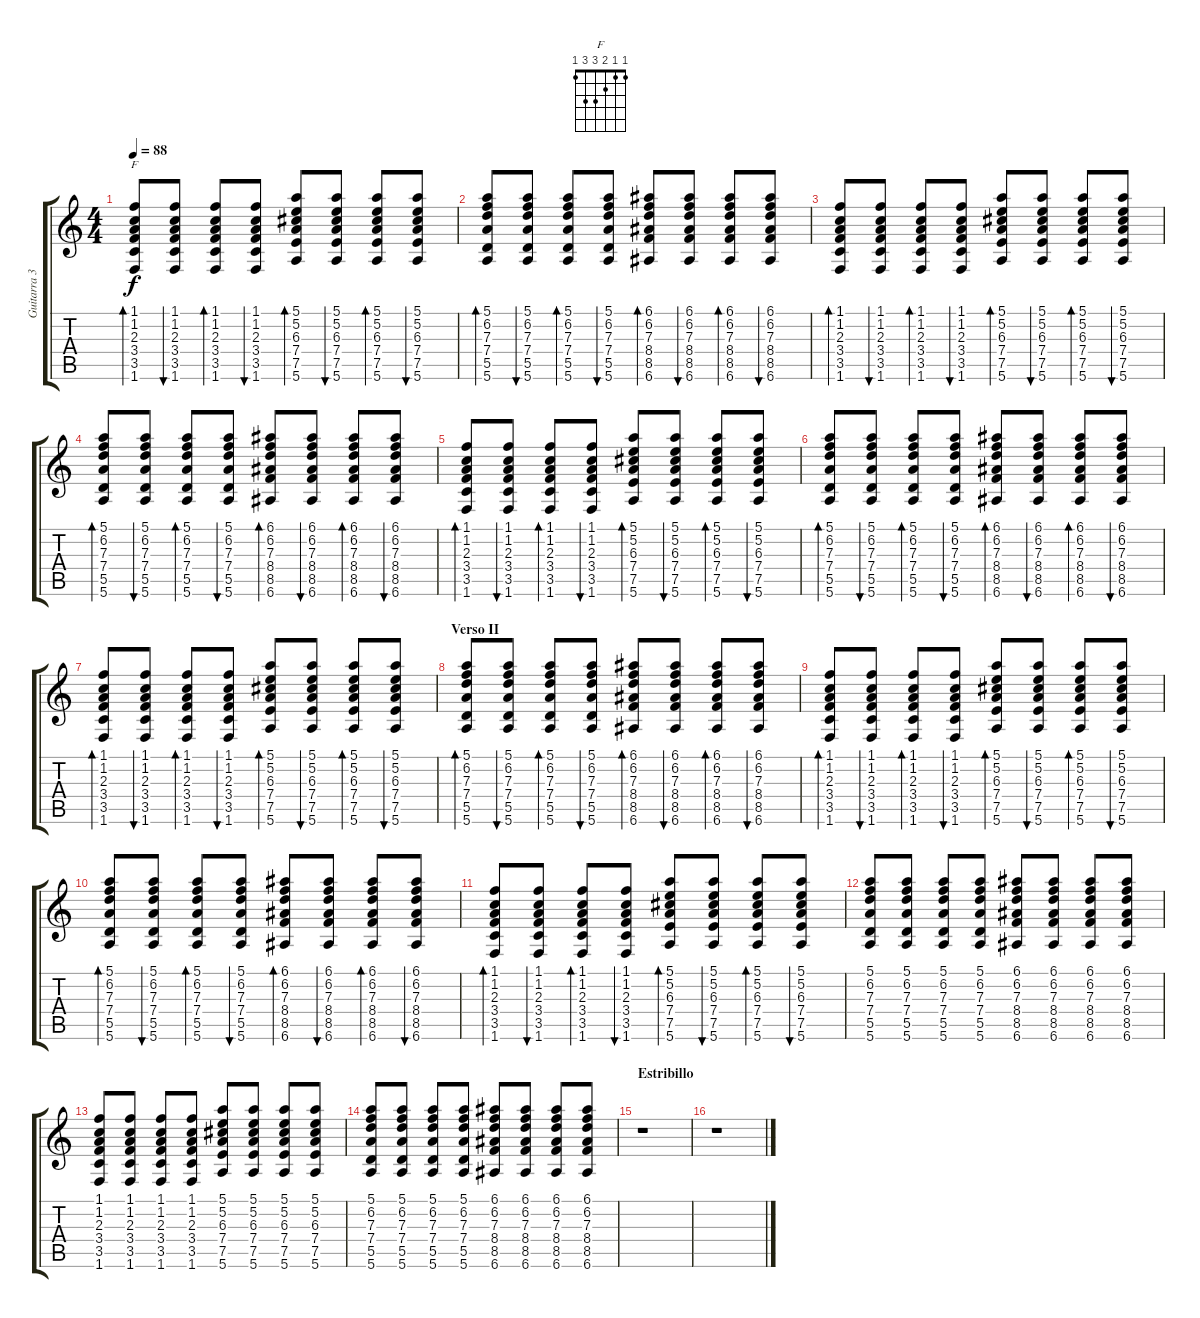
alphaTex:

\track ("Guitarra 3" "Guitarra 3") {instrument acousticguitarsteel}
\staff {score tabs}
\tuning (E4 B3 G3 D3 A2 E2) {hide}
\chord ("F" 1 1 2 3 3 1)
\ts (4 4)
\tempo 88
\clef g2
\ks c
(1.1 1.2 2.3 3.4 3.5 1.6).8{bd 120 ch "F" dy f} (1.1 1.2 2.3 3.4 3.5 1.6).8{bu 120} (1.1 1.2 2.3 3.4 3.5 1.6).8{bd 120} (1.1 1.2 2.3 3.4 3.5 1.6).8{bu 120} (5.1 5.2 6.3 7.4 7.5 5.6).8{bd 120} (5.1 5.2 6.3 7.4 7.5 5.6).8{bu 120} (5.1 5.2 6.3 7.4 7.5 5.6).8{bd 120} (5.1 5.2 6.3 7.4 7.5 5.6).8{bu 120} |
(5.1 6.2 7.3 7.4 5.5 5.6).8{bd 120} (5.1 6.2 7.3 7.4 5.5 5.6).8{bu 120} (5.1 6.2 7.3 7.4 5.5 5.6).8{bd 120} (5.1 6.2 7.3 7.4 5.5 5.6).8{bu 120} (6.1 6.2 7.3 8.4 8.5 6.6).8{bd 120} (6.1 6.2 7.3 8.4 8.5 6.6).8{bu 120} (6.1 6.2 7.3 8.4 8.5 6.6).8{bd 120} (6.1 6.2 7.3 8.4 8.5 6.6).8{bu 120} |
(1.1 1.2 2.3 3.4 3.5 1.6).8{bd 120} (1.1 1.2 2.3 3.4 3.5 1.6).8{bu 120} (1.1 1.2 2.3 3.4 3.5 1.6).8{bd 120} (1.1 1.2 2.3 3.4 3.5 1.6).8{bu 120} (5.1 5.2 6.3 7.4 7.5 5.6).8{bd 120} (5.1 5.2 6.3 7.4 7.5 5.6).8{bu 120} (5.1 5.2 6.3 7.4 7.5 5.6).8{bd 120} (5.1 5.2 6.3 7.4 7.5 5.6).8{bu 120} |
(5.1 6.2 7.3 7.4 5.5 5.6).8{bd 120} (5.1 6.2 7.3 7.4 5.5 5.6).8{bu 120} (5.1 6.2 7.3 7.4 5.5 5.6).8{bd 120} (5.1 6.2 7.3 7.4 5.5 5.6).8{bu 120} (6.1 6.2 7.3 8.4 8.5 6.6).8{bd 120} (6.1 6.2 7.3 8.4 8.5 6.6).8{bu 120} (6.1 6.2 7.3 8.4 8.5 6.6).8{bd 120} (6.1 6.2 7.3 8.4 8.5 6.6).8{bu 120} |
(1.1 1.2 2.3 3.4 3.5 1.6).8{bd 120} (1.1 1.2 2.3 3.4 3.5 1.6).8{bu 120} (1.1 1.2 2.3 3.4 3.5 1.6).8{bd 120} (1.1 1.2 2.3 3.4 3.5 1.6).8{bu 120} (5.1 5.2 6.3 7.4 7.5 5.6).8{bd 120} (5.1 5.2 6.3 7.4 7.5 5.6).8{bu 120} (5.1 5.2 6.3 7.4 7.5 5.6).8{bd 120} (5.1 5.2 6.3 7.4 7.5 5.6).8{bu 120} |
(5.1 6.2 7.3 7.4 5.5 5.6).8{bd 120} (5.1 6.2 7.3 7.4 5.5 5.6).8{bu 120} (5.1 6.2 7.3 7.4 5.5 5.6).8{bd 120} (5.1 6.2 7.3 7.4 5.5 5.6).8{bu 120} (6.1 6.2 7.3 8.4 8.5 6.6).8{bd 120} (6.1 6.2 7.3 8.4 8.5 6.6).8{bu 120} (6.1 6.2 7.3 8.4 8.5 6.6).8{bd 120} (6.1 6.2 7.3 8.4 8.5 6.6).8{bu 120} |
(1.1 1.2 2.3 3.4 3.5 1.6).8{bd 120} (1.1 1.2 2.3 3.4 3.5 1.6).8{bu 120} (1.1 1.2 2.3 3.4 3.5 1.6).8{bd 120} (1.1 1.2 2.3 3.4 3.5 1.6).8{bu 120} (5.1 5.2 6.3 7.4 7.5 5.6).8{bd 120} (5.1 5.2 6.3 7.4 7.5 5.6).8{bu 120} (5.1 5.2 6.3 7.4 7.5 5.6).8{bd 120} (5.1 5.2 6.3 7.4 7.5 5.6).8{bu 120} |
\section ("" "Verso II")
(5.1 6.2 7.3 7.4 5.5 5.6).8{bd 120} (5.1 6.2 7.3 7.4 5.5 5.6).8{bu 120} (5.1 6.2 7.3 7.4 5.5 5.6).8{bd 120} (5.1 6.2 7.3 7.4 5.5 5.6).8{bu 120} (6.1 6.2 7.3 8.4 8.5 6.6).8{bd 120} (6.1 6.2 7.3 8.4 8.5 6.6).8{bu 120} (6.1 6.2 7.3 8.4 8.5 6.6).8{bd 120} (6.1 6.2 7.3 8.4 8.5 6.6).8{bu 120} |
(1.1 1.2 2.3 3.4 3.5 1.6).8{bd 120} (1.1 1.2 2.3 3.4 3.5 1.6).8{bu 120} (1.1 1.2 2.3 3.4 3.5 1.6).8{bd 120} (1.1 1.2 2.3 3.4 3.5 1.6).8{bu 120} (5.1 5.2 6.3 7.4 7.5 5.6).8{bd 120} (5.1 5.2 6.3 7.4 7.5 5.6).8{bu 120} (5.1 5.2 6.3 7.4 7.5 5.6).8{bd 120} (5.1 5.2 6.3 7.4 7.5 5.6).8{bu 120} |
(5.1 6.2 7.3 7.4 5.5 5.6).8{bd 120} (5.1 6.2 7.3 7.4 5.5 5.6).8{bu 120} (5.1 6.2 7.3 7.4 5.5 5.6).8{bd 120} (5.1 6.2 7.3 7.4 5.5 5.6).8{bu 120} (6.1 6.2 7.3 8.4 8.5 6.6).8{bd 120} (6.1 6.2 7.3 8.4 8.5 6.6).8{bu 120} (6.1 6.2 7.3 8.4 8.5 6.6).8{bd 120} (6.1 6.2 7.3 8.4 8.5 6.6).8{bu 120} |
(1.1 1.2 2.3 3.4 3.5 1.6).8{bd 120} (1.1 1.2 2.3 3.4 3.5 1.6).8{bu 120} (1.1 1.2 2.3 3.4 3.5 1.6).8{bd 120} (1.1 1.2 2.3 3.4 3.5 1.6).8{bu 120} (5.1 5.2 6.3 7.4 7.5 5.6).8{bd 120} (5.1 5.2 6.3 7.4 7.5 5.6).8{bu 120} (5.1 5.2 6.3 7.4 7.5 5.6).8{bd 120} (5.1 5.2 6.3 7.4 7.5 5.6).8{bu 120} |
(5.1 6.2 7.3 7.4 5.5 5.6).8 (5.1 6.2 7.3 7.4 5.5 5.6).8 (5.1 6.2 7.3 7.4 5.5 5.6).8 (5.1 6.2 7.3 7.4 5.5 5.6).8 (6.1 6.2 7.3 8.4 8.5 6.6).8 (6.1 6.2 7.3 8.4 8.5 6.6).8 (6.1 6.2 7.3 8.4 8.5 6.6).8 (6.1 6.2 7.3 8.4 8.5 6.6).8 |
(1.1 1.2 2.3 3.4 3.5 1.6).8 (1.1 1.2 2.3 3.4 3.5 1.6).8 (1.1 1.2 2.3 3.4 3.5 1.6).8 (1.1 1.2 2.3 3.4 3.5 1.6).8 (5.1 5.2 6.3 7.4 7.5 5.6).8 (5.1 5.2 6.3 7.4 7.5 5.6).8 (5.1 5.2 6.3 7.4 7.5 5.6).8 (5.1 5.2 6.3 7.4 7.5 5.6).8 |
(5.1 6.2 7.3 7.4 5.5 5.6).8 (5.1 6.2 7.3 7.4 5.5 5.6).8 (5.1 6.2 7.3 7.4 5.5 5.6).8 (5.1 6.2 7.3 7.4 5.5 5.6).8 (6.1 6.2 7.3 8.4 8.5 6.6).8 (6.1 6.2 7.3 8.4 8.5 6.6).8 (6.1 6.2 7.3 8.4 8.5 6.6).8 (6.1 6.2 7.3 8.4 8.5 6.6).8 |
\section ("" "Estribillo")
r.1 |
r.1
